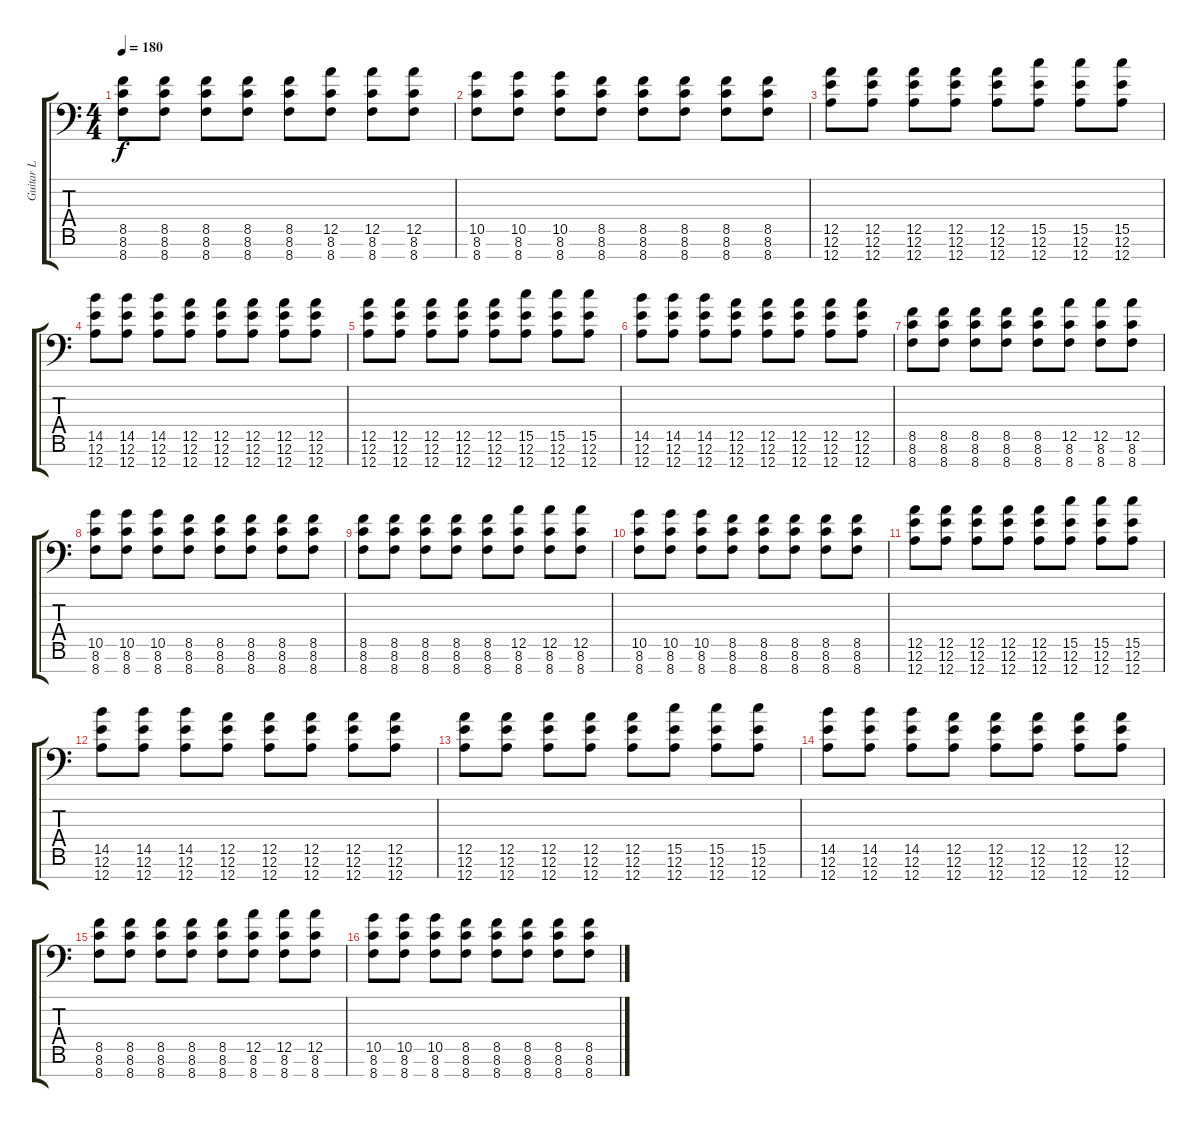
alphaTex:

\track ("Guitar L" "Guitar L") {instrument distortionguitar}
\staff {score tabs}
\tuning (E4 B3 G3 D3 A2 E2 A1) {hide}
\ts (4 4)
\tempo 180
\clef f4
\ks c
(8.5 8.6 8.7).8{dy f} (8.5 8.6 8.7).8 (8.5 8.6 8.7).8 (8.5 8.6 8.7).8 (8.5 8.6 8.7).8 (12.5 8.6 8.7).8 (12.5 8.6 8.7).8 (12.5 8.6 8.7).8 |
(10.5 8.6 8.7).8 (10.5 8.6 8.7).8 (10.5 8.6 8.7).8 (8.5 8.6 8.7).8 (8.5 8.6 8.7).8 (8.5 8.6 8.7).8 (8.5 8.6 8.7).8 (8.5 8.6 8.7).8 |
(12.5 12.6 12.7).8 (12.5 12.6 12.7).8 (12.5 12.6 12.7).8 (12.5 12.6 12.7).8 (12.5 12.6 12.7).8 (15.5 12.6 12.7).8 (15.5 12.6 12.7).8 (15.5 12.6 12.7).8 |
(14.5 12.6 12.7).8 (14.5 12.6 12.7).8 (14.5 12.6 12.7).8 (12.5 12.6 12.7).8 (12.5 12.6 12.7).8 (12.5 12.6 12.7).8 (12.5 12.6 12.7).8 (12.5 12.6 12.7).8 |
(12.5 12.6 12.7).8 (12.5 12.6 12.7).8 (12.5 12.6 12.7).8 (12.5 12.6 12.7).8 (12.5 12.6 12.7).8 (15.5 12.6 12.7).8 (15.5 12.6 12.7).8 (15.5 12.6 12.7).8 |
(14.5 12.6 12.7).8 (14.5 12.6 12.7).8 (14.5 12.6 12.7).8 (12.5 12.6 12.7).8 (12.5 12.6 12.7).8 (12.5 12.6 12.7).8 (12.5 12.6 12.7).8 (12.5 12.6 12.7).8 |
(8.5 8.6 8.7).8 (8.5 8.6 8.7).8 (8.5 8.6 8.7).8 (8.5 8.6 8.7).8 (8.5 8.6 8.7).8 (12.5 8.6 8.7).8 (12.5 8.6 8.7).8 (12.5 8.6 8.7).8 |
(10.5 8.6 8.7).8 (10.5 8.6 8.7).8 (10.5 8.6 8.7).8 (8.5 8.6 8.7).8 (8.5 8.6 8.7).8 (8.5 8.6 8.7).8 (8.5 8.6 8.7).8 (8.5 8.6 8.7).8 |
(8.5 8.6 8.7).8 (8.5 8.6 8.7).8 (8.5 8.6 8.7).8 (8.5 8.6 8.7).8 (8.5 8.6 8.7).8 (12.5 8.6 8.7).8 (12.5 8.6 8.7).8 (12.5 8.6 8.7).8 |
(10.5 8.6 8.7).8 (10.5 8.6 8.7).8 (10.5 8.6 8.7).8 (8.5 8.6 8.7).8 (8.5 8.6 8.7).8 (8.5 8.6 8.7).8 (8.5 8.6 8.7).8 (8.5 8.6 8.7).8 |
(12.5 12.6 12.7).8 (12.5 12.6 12.7).8 (12.5 12.6 12.7).8 (12.5 12.6 12.7).8 (12.5 12.6 12.7).8 (15.5 12.6 12.7).8 (15.5 12.6 12.7).8 (15.5 12.6 12.7).8 |
(14.5 12.6 12.7).8 (14.5 12.6 12.7).8 (14.5 12.6 12.7).8 (12.5 12.6 12.7).8 (12.5 12.6 12.7).8 (12.5 12.6 12.7).8 (12.5 12.6 12.7).8 (12.5 12.6 12.7).8 |
(12.5 12.6 12.7).8 (12.5 12.6 12.7).8 (12.5 12.6 12.7).8 (12.5 12.6 12.7).8 (12.5 12.6 12.7).8 (15.5 12.6 12.7).8 (15.5 12.6 12.7).8 (15.5 12.6 12.7).8 |
(14.5 12.6 12.7).8 (14.5 12.6 12.7).8 (14.5 12.6 12.7).8 (12.5 12.6 12.7).8 (12.5 12.6 12.7).8 (12.5 12.6 12.7).8 (12.5 12.6 12.7).8 (12.5 12.6 12.7).8 |
(8.5 8.6 8.7).8 (8.5 8.6 8.7).8 (8.5 8.6 8.7).8 (8.5 8.6 8.7).8 (8.5 8.6 8.7).8 (12.5 8.6 8.7).8 (12.5 8.6 8.7).8 (12.5 8.6 8.7).8 |
(10.5 8.6 8.7).8 (10.5 8.6 8.7).8 (10.5 8.6 8.7).8 (8.5 8.6 8.7).8 (8.5 8.6 8.7).8 (8.5 8.6 8.7).8 (8.5 8.6 8.7).8 (8.5 8.6 8.7).8
